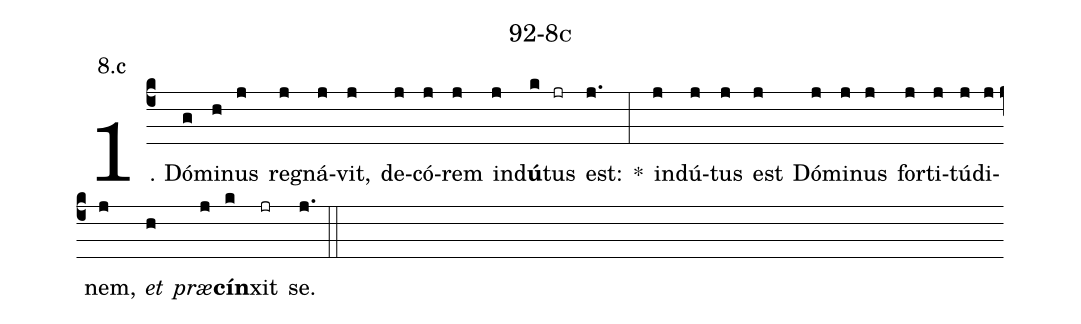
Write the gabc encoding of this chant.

name: 92-8c;
annotation: 8.c;
%%
(c4)1. Dó(g)mi(h)nus(j) re(j)gná(j)vit,(j) de(j)có(j)rem(j) ind(j)<b>ú</b>(k)tus(jr) est:(j.) *(:) ind(j)ú(j)tus(j) est(j) Dó(j)mi(j)nus(j) for(j)ti(j)tú(j)di(j)nem,(j) <i>et</i>(h) <i>præ</i>(j)<b>cín</b>(k)xit(jr) se.(j.) (::)
